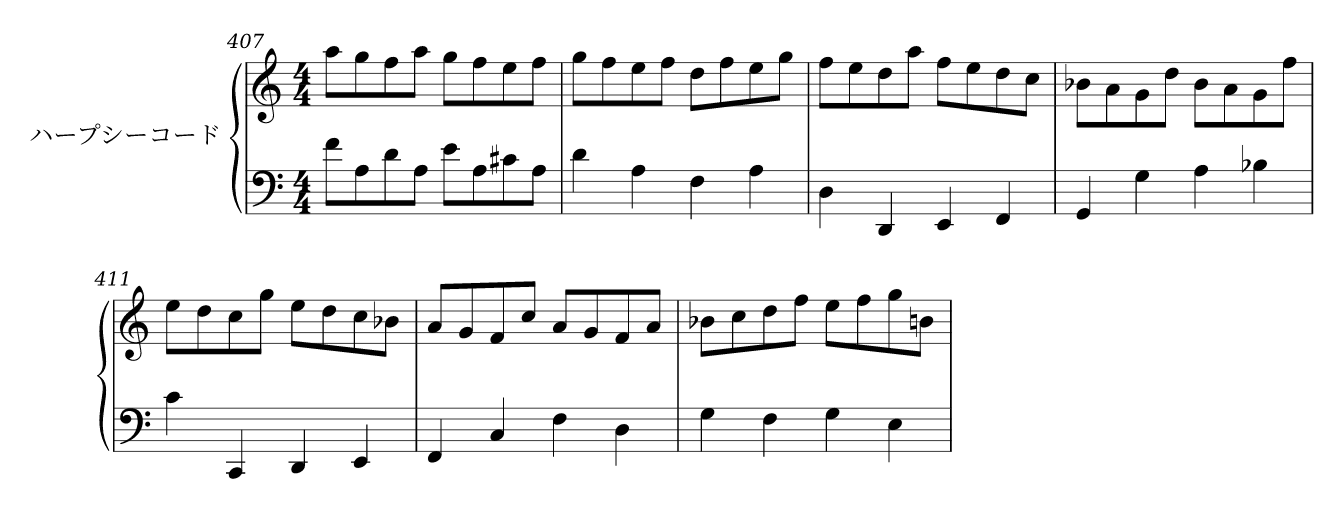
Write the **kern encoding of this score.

**kern	**kern
*part1	*part1
*staff2	*staff1
*I"ハープシーコード	*
*clefF4	*clefG2
*k[]	*k[]
*M4/4	*M4/4
=407	=407
8f\L	8aa\L
8A\	8gg\
8d\	8ff\
8A\J	8aa\J
8e\L	8gg\L
8A\	8ff\
8c#X\	8ee\
8A\J	8ff\J
=408	=408
4d\	8gg\L
.	8ff\
4A\	8ee\
.	8ff\J
4F\	8dd\L
.	8ff\
4A\	8ee\
.	8gg\J
=409	=409
4D\	8ff\L
.	8ee\
4DD/	8dd\
.	8aa\J
4EE/	8ff\L
.	8ee\
4FF/	8dd\
.	8cc\J
=410	=410
4GG/	8b-X\L
.	8a\
4G\	8g\
.	8dd\J
4A\	8b-\L
.	8a\
4B-X\	8g\
.	8ff\J
!!LO:LB:g=z
=411	=411
4c\	8ee\L
.	8dd\
4CC/	8cc\
.	8gg\J
4DD/	8ee\L
.	8dd\
4EE/	8cc\
.	8b-X\J
=412	=412
4FF/	8a/L
.	8g/
4C/	8f/
.	8cc/J
4F\	8a/L
.	8g/
4D\	8f/
.	8a/J
=413	=413
4G\	8b-X\L
.	8cc\
4F\	8dd\
.	8ff\J
4G\	8ee\L
.	8ff\
4E\	8gg\
.	8bn\J
=	=
*-	*-
